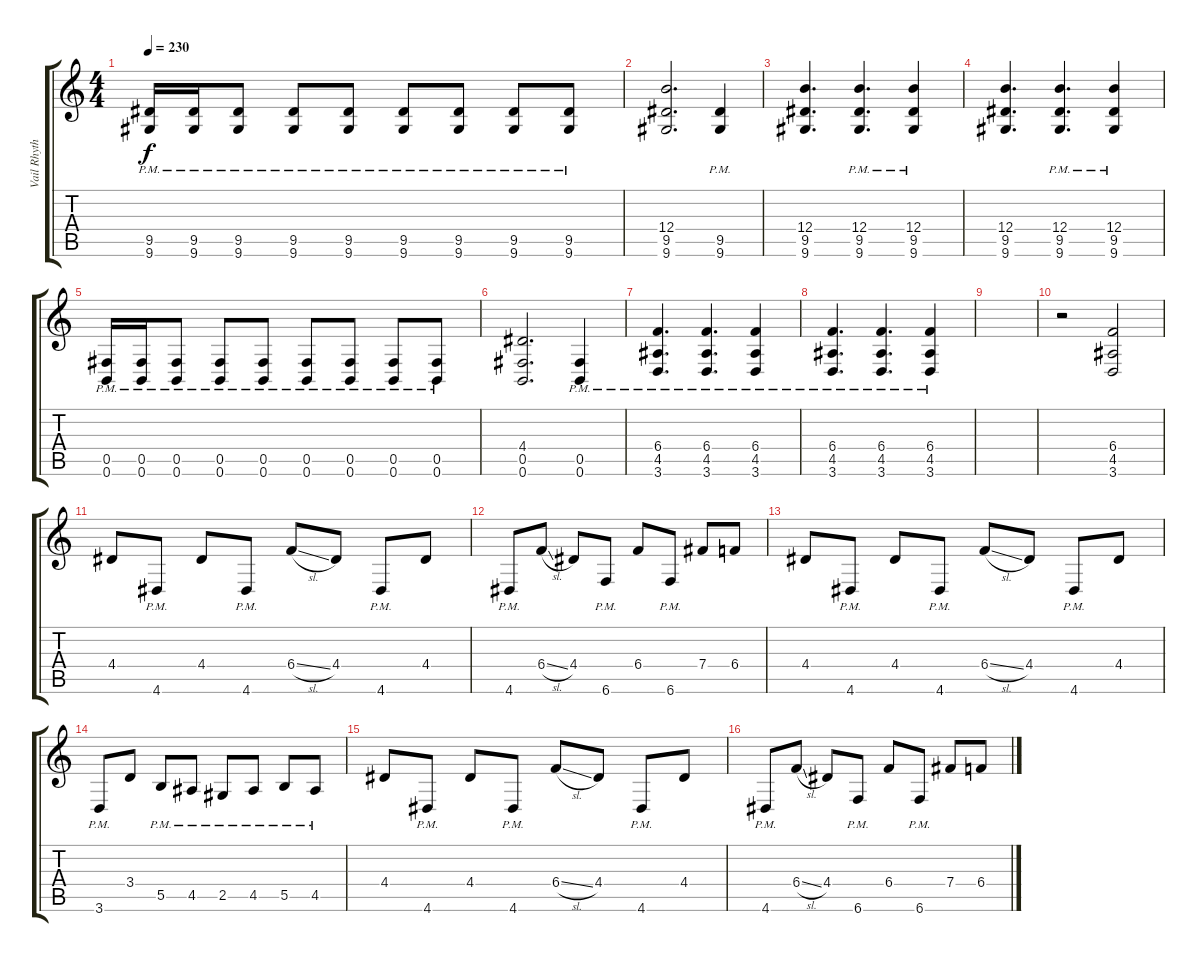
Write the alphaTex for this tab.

\track ("Vail Rhythm" "Vail Rhyth") {instrument overdrivenguitar}
\staff {score tabs}
\tuning (Db4 Ab3 E3 B2 Gb2 B1) {hide}
\ts (4 4)
\tempo 230
\clef g2
\ks c
(9.5{pm} 9.6{pm}).16{dy f} (9.5{pm} 9.6{pm}).16 (9.5{pm} 9.6{pm}).8 (9.5{pm} 9.6{pm}).8 (9.5{pm} 9.6{pm}).8 (9.5{pm} 9.6{pm}).8 (9.5{pm} 9.6{pm}).8 (9.5{pm} 9.6{pm}).8 (9.5{pm} 9.6{pm}).8 |
(12.4 9.5 9.6).2{d} (9.5{pm} 9.6{pm}).4 |
(12.4 9.5 9.6).4{d} (12.4{pm} 9.5{pm} 9.6{pm}).4{d} (12.4{pm} 9.5{pm} 9.6{pm}).4 |
(12.4 9.5 9.6).4{d} (12.4{pm} 9.5{pm} 9.6{pm}).4{d} (12.4{pm} 9.5{pm} 9.6{pm}).4 |
(0.5{pm} 0.6{pm}).16 (0.5{pm} 0.6{pm}).16 (0.5{pm} 0.6{pm}).8 (0.5{pm} 0.6{pm}).8 (0.5{pm} 0.6{pm}).8 (0.5{pm} 0.6{pm}).8 (0.5{pm} 0.6{pm}).8 (0.5{pm} 0.6{pm}).8 (0.5{pm} 0.6{pm}).8 |
(4.4 0.5 0.6).2{d} (0.5{pm} 0.6{pm}).4 |
(6.4{pm} 4.5{pm} 3.6{pm}).4{d} (6.4{pm} 4.5{pm} 3.6{pm}).4{d} (6.4{pm} 4.5{pm} 3.6{pm}).4 |
(6.4{pm} 4.5{pm} 3.6{pm}).4{d} (6.4{pm} 4.5{pm} 3.6{pm}).4{d} (6.4{pm} 4.5{pm} 3.6{pm}).4 |
|
r.2 (6.4 4.5 3.6).2 |
4.4.8 4.6{pm}.8 4.4.8 4.6{pm}.8 6.4{sl}.8 4.4.8 4.6{pm}.8 4.4.8 |
4.6{pm}.8 6.4{sl}.8 4.4.8 6.6{pm}.8 6.4.8 6.6{pm}.8 7.4.8 6.4.8 |
4.4.8 4.6{pm}.8 4.4.8 4.6{pm}.8 6.4{sl}.8 4.4.8 4.6{pm}.8 4.4.8 |
3.6{pm}.8 3.4.8 5.5{pm}.8 4.5{pm}.8 2.5{pm}.8 4.5{pm}.8 5.5{pm}.8 4.5{pm}.8 |
4.4.8 4.6{pm}.8 4.4.8 4.6{pm}.8 6.4{sl}.8 4.4.8 4.6{pm}.8 4.4.8 |
4.6{pm}.8 6.4{sl}.8 4.4.8 6.6{pm}.8 6.4.8 6.6{pm}.8 7.4.8 6.4.8
